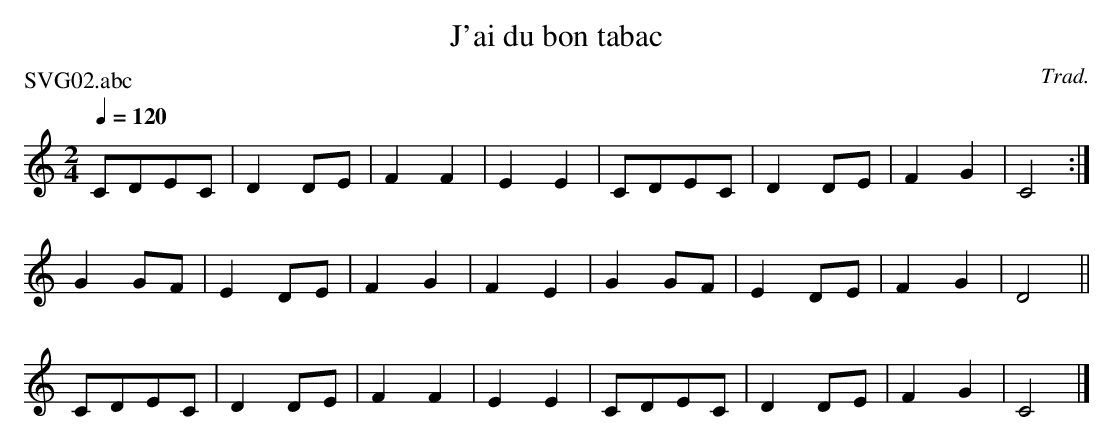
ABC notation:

X:1
T:J'ai du bon tabac
C:Trad.
M:2/4
L:1/8
Q:1/4=120
P:SVG02.abc
K:C
CDEC | D2DE | F2F2 | E2E2 | CDEC | D2DE | F2G2 | C4 :|
G2GF | E2DE | F2G2 | F2E2 | G2GF | E2DE | F2G2 | D4 ||
CDEC | D2DE | F2F2 | E2E2 | CDEC | D2DE | F2G2 | C4 |]
